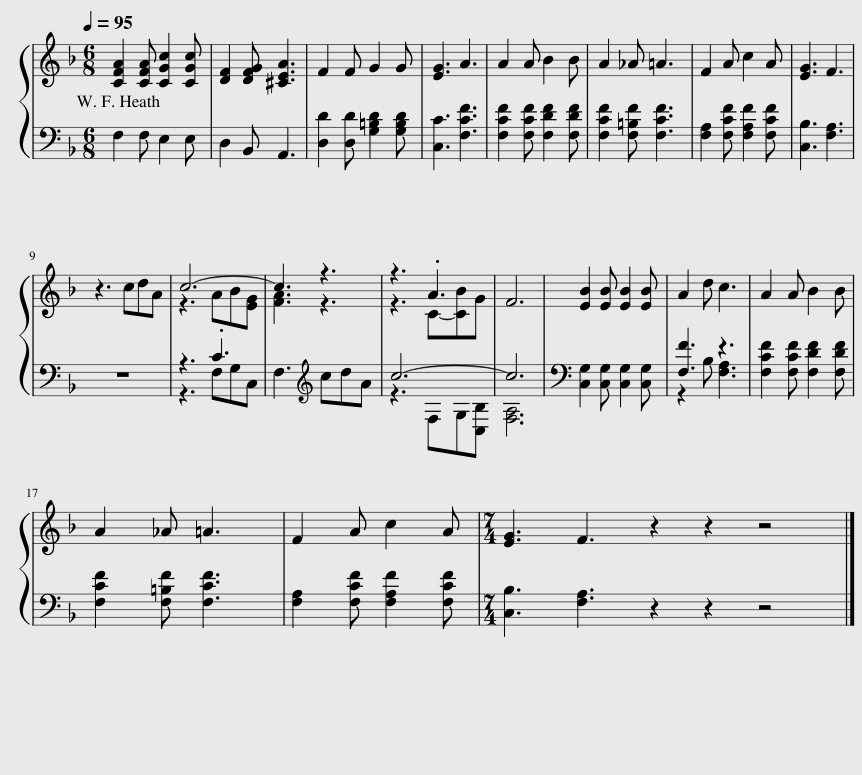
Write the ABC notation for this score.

X:1
%%score { ( 1 3 ) | ( 2 4 ) }
L:1/8
Q:1/4=95
M:6/8
I:linebreak $
K:F
V:1 treble
V:3 treble
V:2 bass
V:4 bass
V:1
 [CFA]2 [CFA] [CGc]2 [CGc] | [DF]2 [DFG] [^CEA]3 | F2 F G2 G | [EG]3 A3 | A2 A B2 B | %5
 A2 _A =A3 | F2 A c2 A | [EG]3 F3 |$ z3 cdA | c6- | %10
 c3 z3 | z3 .A3 | F6 | [EB]2 [EB] [EB]2 [EB] | A2 d c3 | %15
 A2 A B2 B |$ A2 _A =A3 | F2 A c2 A |[M:7/4] [EG]3 F3 z2 z2 z4 |] %19
V:2
 F,2 F, E,2 E, | D,2 B,, A,,3 | [D,D]2 [D,D] [G,=B,D]2 [G,B,D] | [C,C]3 [F,CF]3 | [F,CF]2 [F,CF] [F,DF]2 [F,DF] | %5
 [F,CF]2 [F,=B,F] [F,CF]3 | [F,A,]2 [F,CF] [F,A,F]2 [F,CF] | [C,B,]3 [F,A,]3 |$ z6 | z3 .C3 | %10
 F,3[K:treble] cdA | c6- | c6 | [C,G,]2 [C,G,] [C,G,]2 [C,G,] | [F,F]3 z3 | %15
 [F,CF]2 [F,CF] [F,DF]2 [F,DF] |$ [F,CF]2 [F,=B,F] [F,CF]3 | [F,A,]2 [F,CF] [F,A,F]2 [F,CF] |[M:7/4] [C,B,]3 [F,A,]3 z2 z2 z4 |] %19
V:3
 x6 | x6 | x6 | x6 | x6 | %5
 x6 | x6 | x6 |$ x6 | z3 AB[EG] | %10
 [FA]3 z3 | z3 C-[CB]G | x6 | x6 | x6 | %15
 x6 |$ x6 | x6 |[M:7/4] x14 |] %19
V:4
 x6 | x6 | x6 | x6 | x6 | %5
 x6 | x6 | x6 |$ x6 | z3 F,G,C, | %10
 x3[K:treble] x3 | z3 F,G,[C,B,] | [F,A,]6 | x6 | z2 B, [F,A,]3 | %15
 x6 |$ x6 | x6 |[M:7/4] x14 |] %19
